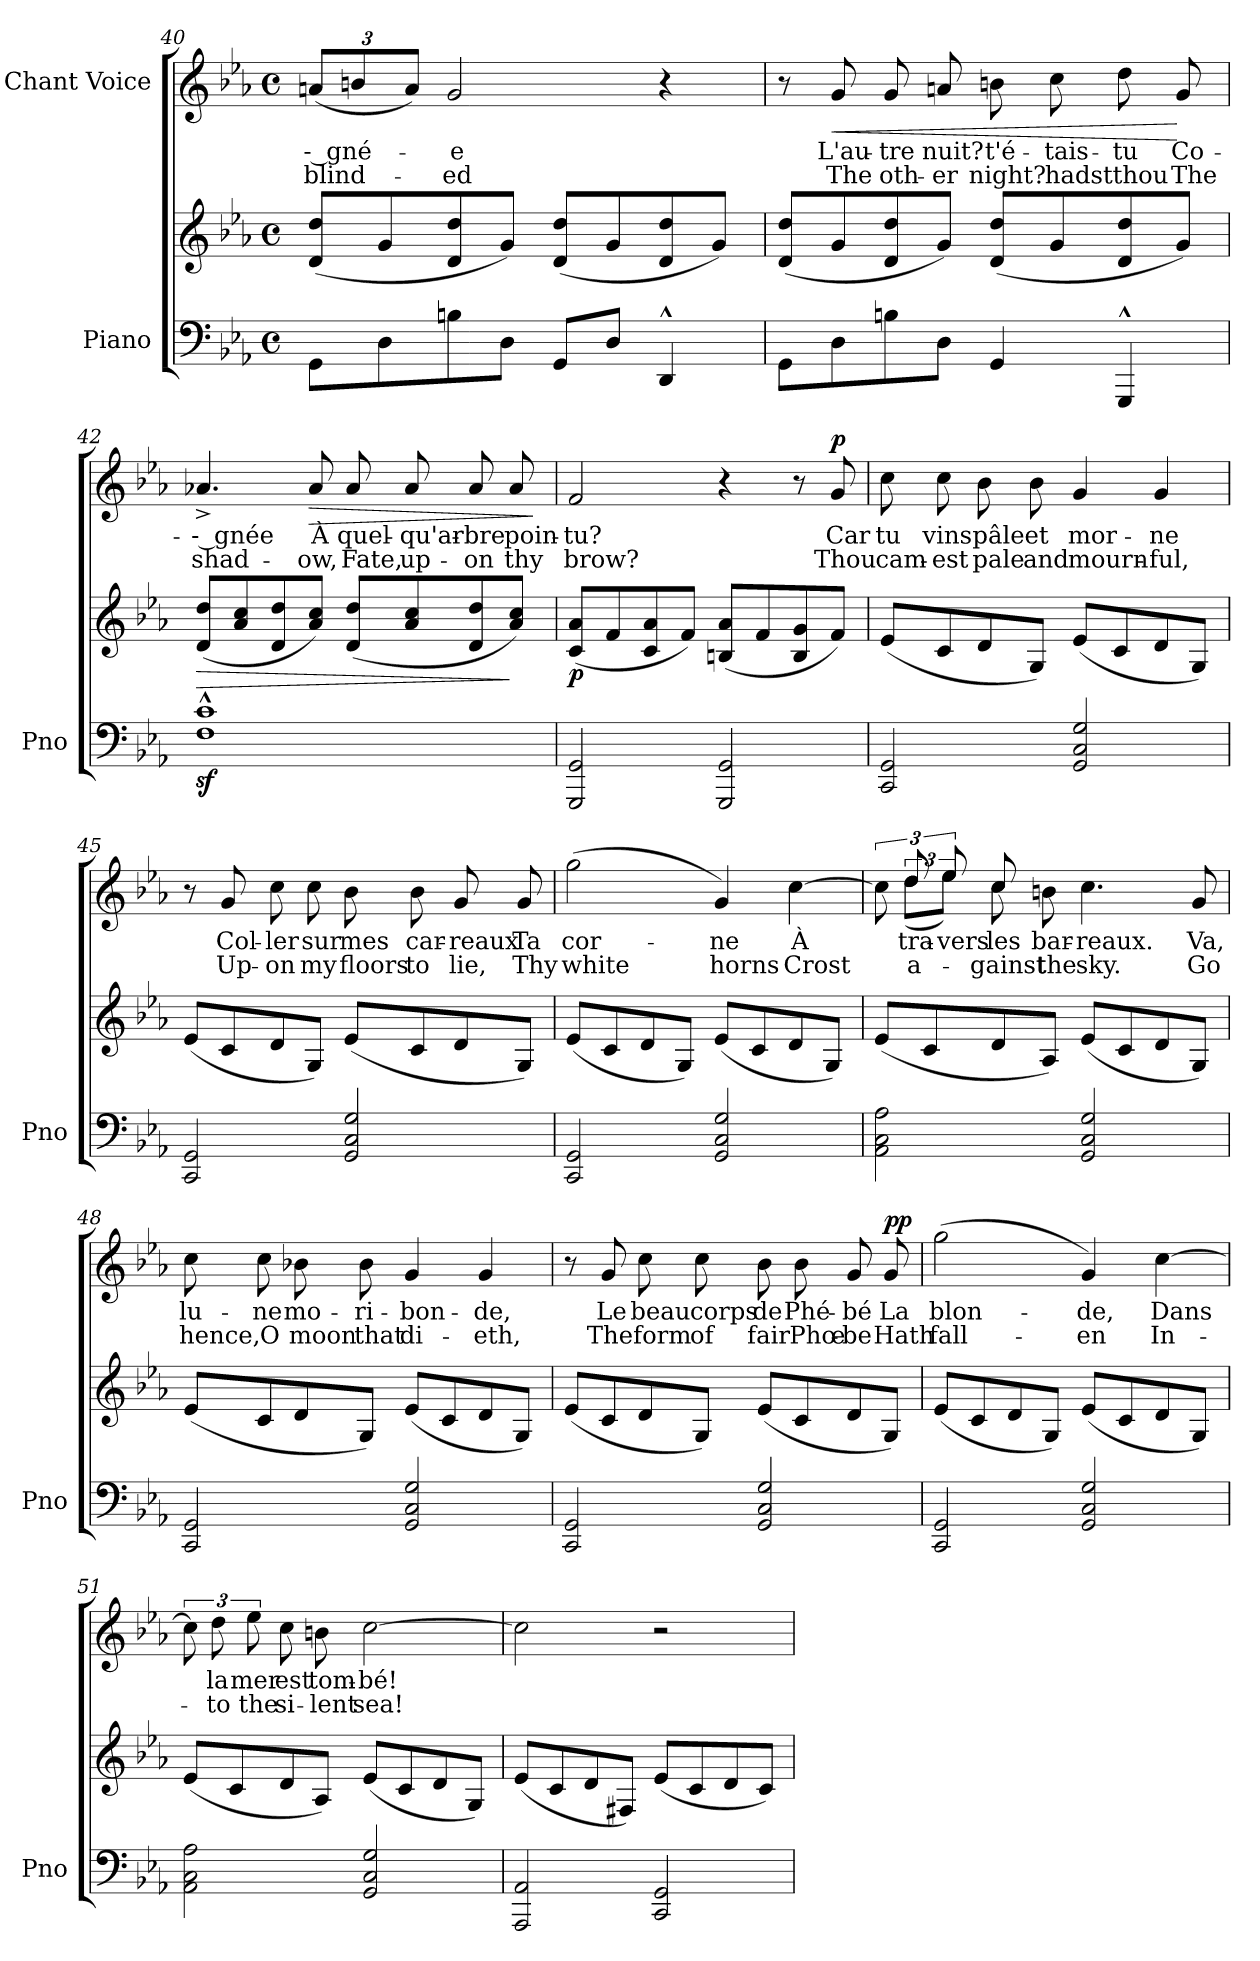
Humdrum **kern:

**kern	**kern	**dynam	**kern	**text	**text	**dynam
*part2	*part2	*part2	*part1	*part1	*part1	*part1
*staff3	*staff2	*staff2/3	*staff1	*staff1	*staff1	*staff1
*I"Piano	*	*	*I"Chant Voice	*	*	*
*I'Pno	*	*	*	*	*	*
*clefF4	*clefG2	*	*clefG2	*	*	*
*k[b-e-a-]	*k[b-e-a-]	*	*k[b-e-a-]	*	*	*
*M4/4	*M4/4	*	*M4/4	*	*	*
*met(c)	*met(c)	*	*met(c)	*	*	*
*	*	*	*Xbrackettup	*	*	*
=40	=40	=40	=40	=40	=40	=40
8GG\L	(8d/ 8dd/L	.	(12an/L	-- gné-	blind-	.
.	.	.	12bn/	.	.	.
8D\	8g/	.	.	.	.	.
.	.	.	12a/J)	.	.	.
8Bn\	8d/ 8dd/	.	2g/	-e	-ed	.
8D\J	8g/J)	.	.	.	.	.
8GG/L	(8d/ 8dd/L	.	.	.	.	.
8D/J	8g/	.	.	.	.	.
4DD^^/	8d/ 8dd/	.	4r	.	.	.
.	8g/J)	.	.	.	.	.
=41	=41	=41	=41	=41	=41	=41
8GG\L	(8d/ 8dd/L	.	8r	.	.	.
!	!	!	!	!	!	!LO:HP:b
8D\	8g/	.	8g/	L'au-	The	<
8Bn\	8d/ 8dd/	.	8g/	-tre	oth-	.
8D\J	8g/J)	.	8an/	nuit?	-er	.
4GG/	(8d/ 8dd/L	.	8bn\	t'é-	night?	.
.	8g/	.	8cc\	-tais-	hadst	.
4GGG^^/	8d/ 8dd/	.	8dd\	-tu	thou	.
.	8g/J)	.	8g/	Co-	The	[
=42	=42	=42	=42	=42	=42	=42
!	!	!LO:HP:b	!	!	!	!
1Fz>^^ 1cz>^^	(8d/ 8dd/L	>	4.a-X^>/	-- gnée	shad-	.
.	8a-/ 8cc/	.	.	.	.	.
.	8d/ 8dd/	.	.	.	.	.
!	!	!	!	!	!	!LO:HP:b
.	8a-/ 8cc/J)	.	8a-/	À	-ow,	>
.	(8d/ 8dd/L	.	8a-/	quel-	Fate,	.
.	8a-/ 8cc/	.	8a-/	-qu'ar-	up-	.
.	8d/ 8dd/	.	8a-/	-bre	-on	.
.	8a-/ 8cc/J)	]	8a-/	poin-	thy	.
.	.	.	.	.	.	]
=43	=43	=43	=43	=43	=43	=43
!	!	!LO:DY:b	!	!	!	!
2GGG/ 2GG/	(8c/ 8a-/L	p	2f/	-tu?	brow?	.
.	8f/	.	.	.	.	.
.	8c/ 8a-/	.	.	.	.	.
.	8f/J)	.	.	.	.	.
2GGG/ 2GG/	(8Bn/ 8a-/L	.	4r	.	.	.
.	8f/	.	.	.	.	.
.	8B/ 8g/	.	8r	.	.	.
!	!	!	!	!	!	!LO:DY:a
.	8f/J)	.	8g/	Car	Thou	p
=44	=44	=44	=44	=44	=44	=44
2CC/ 2GG/	(8e-/L	.	8cc\	tu	cam-	.
.	8c/	.	8cc\	vins	-est	.
.	8d/	.	8b-\	pâle	pale	.
.	8G/J)	.	8b-\	et	and	.
2GG/ 2C/ 2G/	(8e-/L	.	4g/	mor-	mourn-	.
.	8c/	.	.	.	.	.
.	8d/	.	4g/	-ne	-ful,	.
.	8G/J)	.	.	.	.	.
=45	=45	=45	=45	=45	=45	=45
2CC/ 2GG/	(8e-/L	.	8r	.	.	.
.	8c/	.	8g/	Col-	Up-	.
.	8d/	.	8cc\	-ler	-on	.
.	8G/J)	.	8cc\	sur	my	.
2GG/ 2C/ 2G/	(8e-/L	.	8b-\	mes	floors	.
.	8c/	.	8b-\	car-	to	.
.	8d/	.	8g/	-reaux	lie,	.
.	8G/J)	.	8g/	Ta	Thy	.
=46	=46	=46	=46	=46	=46	=46
2CC/ 2GG/	(8e-/L	.	(2gg\	cor-	white	.
.	8c/	.	.	.	.	.
.	8d/	.	.	.	.	.
.	8G/J)	.	.	.	.	.
2GG/ 2C/ 2G/	(8e-/L	.	4g/)	-ne	horns	.
.	8c/	.	.	.	.	.
.	8d/	.	[>4cc\	À	Crost	.
.	8G/J)	.	.	.	.	.
=47	=47	=47	=47	=47	=47	=47
*	*	*	*brackettup	*	*	*
*	*	*	*^	*	*	*
2AA-\ 2C\ 2A-\	(8e-/L	.	12cc\]	12ryy	.	.	.
.	.	.	12dd/	(12dd\L	tra-	a-	.
.	8c/	.	.	.	.	.	.
.	.	.	12ee-/	12ee-\J)	-vers	.	.
.	8d/	.	8cc/	8cc\	les	-gainst	.
.	8A-/J)	.	8bn\	8ryy	bar-	the	.
2GG/ 2C/ 2G/	(8e-/L	.	4.cc\	2ryy	-reaux.	sky.	.
.	8c/	.	.	.	.	.	.
.	8d/	.	.	.	.	.	.
.	8G/J)	.	8g/	.	Va,	Go	.
*	*	*	*v	*v	*	*	*
=48	=48	=48	=48	=48	=48	=48
2CC/ 2GG/	(8e-/L	.	8cc\	lu-	hence,	.
.	8c/	.	8cc\	-ne	O	.
.	8d/	.	8b-X\	mo-	moon	.
.	8G/J)	.	8b-\	-ri-	that	.
2GG/ 2C/ 2G/	(8e-/L	.	4g/	-bon-	di-	.
.	8c/	.	.	.	.	.
.	8d/	.	4g/	-de,	-eth,	.
.	8G/J)	.	.	.	.	.
=49	=49	=49	=49	=49	=49	=49
2CC/ 2GG/	(8e-/L	.	8r	.	.	.
.	8c/	.	8g/	Le	The	.
.	8d/	.	8cc\	beau	form	.
.	8G/J)	.	8cc\	corps	of	.
2GG/ 2C/ 2G/	(8e-/L	.	8b-\	de	fair	.
.	8c/	.	8b-\	Phé-	Phœ-	.
.	8d/	.	8g/	-bé	-be	.
!	!	!	!	!	!	!LO:DY:a
.	8G/J)	.	8g/	La	Hath	pp
=50	=50	=50	=50	=50	=50	=50
2CC/ 2GG/	(8e-/L	.	(2gg\	blon-	fall-	.
.	8c/	.	.	.	.	.
.	8d/	.	.	.	.	.
.	8G/J)	.	.	.	.	.
2GG/ 2C/ 2G/	(8e-/L	.	4g/)	-de,	-en	.
.	8c/	.	.	.	.	.
.	8d/	.	[4cc\	Dans	In-	.
.	8G/J)	.	.	.	.	.
=51	=51	=51	=51	=51	=51	=51
2AA-\ 2C\ 2A-\	(8e-/L	.	12cc\]	.	.	.
.	.	.	12dd\	la	-to	.
.	8c/	.	.	.	.	.
.	.	.	12ee-\	mer	the	.
.	8d/	.	8cc\	est	si-	.
.	8A-/J)	.	8bn\	tom-	-lent	.
2GG/ 2C/ 2G/	(8e-/L	.	[2cc\	-bé!	sea!	.
.	8c/	.	.	.	.	.
.	8d/	.	.	.	.	.
.	8G/J)	.	.	.	.	.
=52	=52	=52	=52	=52	=52	=52
2AAA-/ 2AA-/	(8e-/L	.	2cc\]	.	.	.
.	8c/	.	.	.	.	.
.	8d/	.	.	.	.	.
.	8F#X/J)	.	.	.	.	.
2CC/ 2GG/	(8e-/L	.	2r	.	.	.
.	8c/	.	.	.	.	.
.	8d/	.	.	.	.	.
.	8c/J)	.	.	.	.	.
=	=	=	=	=	=	=
*-	*-	*-	*-	*-	*-	*-
